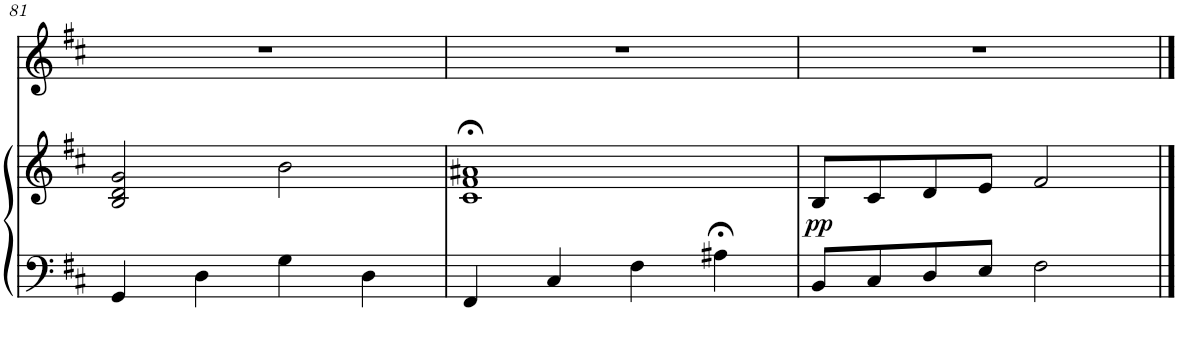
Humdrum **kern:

**kern	**kern	**dynam	**kern
*part2	*part2	*part2	*part1
*staff3	*staff2	*staff2/3	*staff1
*I"Piano	*	*	*I"Voice
*I'Pno	*	*	*I'V
!!LO:PB:g=z
*clefF4	*clefG2	*	*clefG2
*k[f#c#]	*k[f#c#]	*	*k[f#c#]
*M4/4	*M4/4	*	*M4/4
=81	=81	=81	=81
4GG/	2B/ 2d/ 2g/	.	1r
4D\	.	.	.
4G\	2b\	.	.
4D\	.	.	.
=82	=82	=82	=82
4FF#/	1c#;< 1f#;< 1a#X;<	.	1r
4C#/	.	.	.
4F#\	.	.	.
4A#X;<\	.	.	.
=83	=83	=83	=83
!	!	!LO:DY:b	!
8BB/L	8B/L	pp	1r
8C#/	8c#/	.	.
8D/	8d/	.	.
8E/J	8e/J	.	.
2F#\	2f#/	.	.
==	==	==	==
*-	*-	*-	*-
